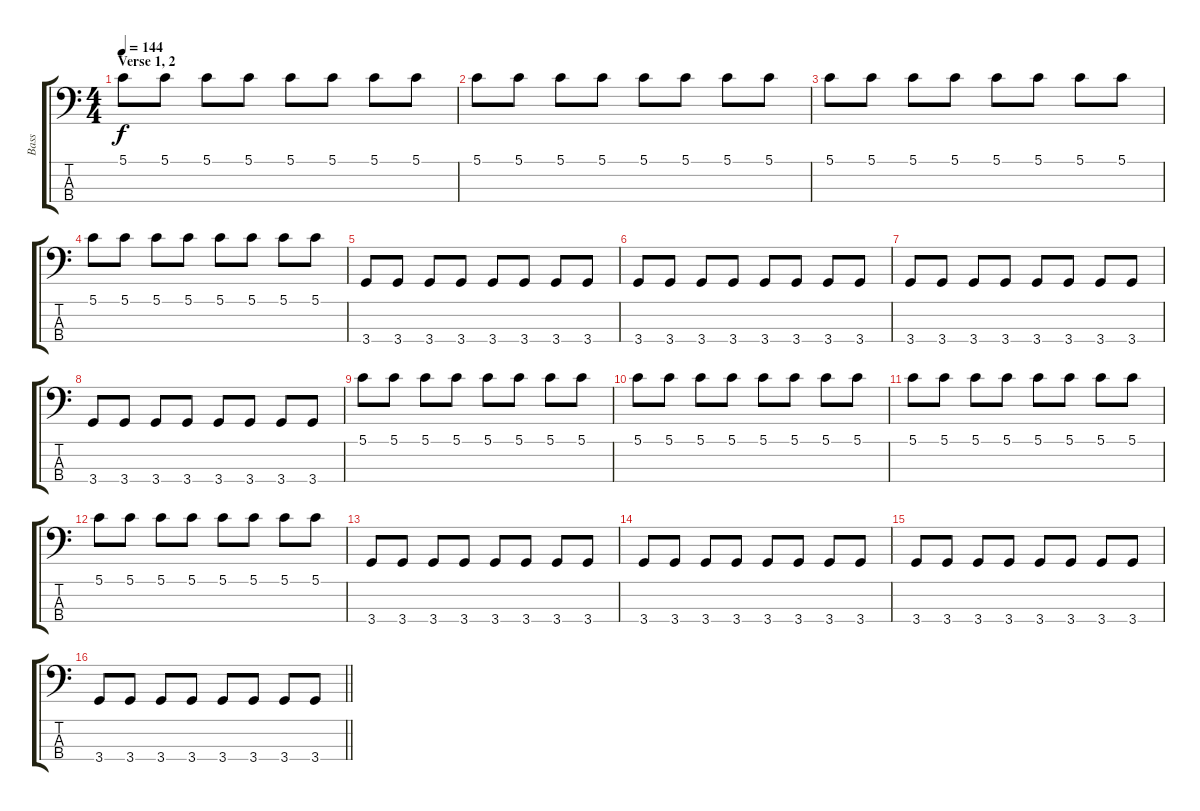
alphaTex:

\track ("Bass" "Bass") {instrument electricbassfinger}
\staff {score tabs}
\tuning (G2 D2 A1 E1) {hide}
\ts (4 4)
\section ("" "Verse 1, 2")
\tempo 144
\clef f4
\ks c
5.1.8{dy f} 5.1.8 5.1.8 5.1.8 5.1.8 5.1.8 5.1.8 5.1.8 |
5.1.8 5.1.8 5.1.8 5.1.8 5.1.8 5.1.8 5.1.8 5.1.8 |
5.1.8 5.1.8 5.1.8 5.1.8 5.1.8 5.1.8 5.1.8 5.1.8 |
5.1.8 5.1.8 5.1.8 5.1.8 5.1.8 5.1.8 5.1.8 5.1.8 |
3.4.8 3.4.8 3.4.8 3.4.8 3.4.8 3.4.8 3.4.8 3.4.8 |
3.4.8 3.4.8 3.4.8 3.4.8 3.4.8 3.4.8 3.4.8 3.4.8 |
3.4.8 3.4.8 3.4.8 3.4.8 3.4.8 3.4.8 3.4.8 3.4.8 |
3.4.8 3.4.8 3.4.8 3.4.8 3.4.8 3.4.8 3.4.8 3.4.8 |
5.1.8 5.1.8 5.1.8 5.1.8 5.1.8 5.1.8 5.1.8 5.1.8 |
5.1.8 5.1.8 5.1.8 5.1.8 5.1.8 5.1.8 5.1.8 5.1.8 |
5.1.8 5.1.8 5.1.8 5.1.8 5.1.8 5.1.8 5.1.8 5.1.8 |
5.1.8 5.1.8 5.1.8 5.1.8 5.1.8 5.1.8 5.1.8 5.1.8 |
3.4.8 3.4.8 3.4.8 3.4.8 3.4.8 3.4.8 3.4.8 3.4.8 |
3.4.8 3.4.8 3.4.8 3.4.8 3.4.8 3.4.8 3.4.8 3.4.8 |
3.4.8 3.4.8 3.4.8 3.4.8 3.4.8 3.4.8 3.4.8 3.4.8 |
\barLineRight lightlight
3.4.8 3.4.8 3.4.8 3.4.8 3.4.8 3.4.8 3.4.8 3.4.8
